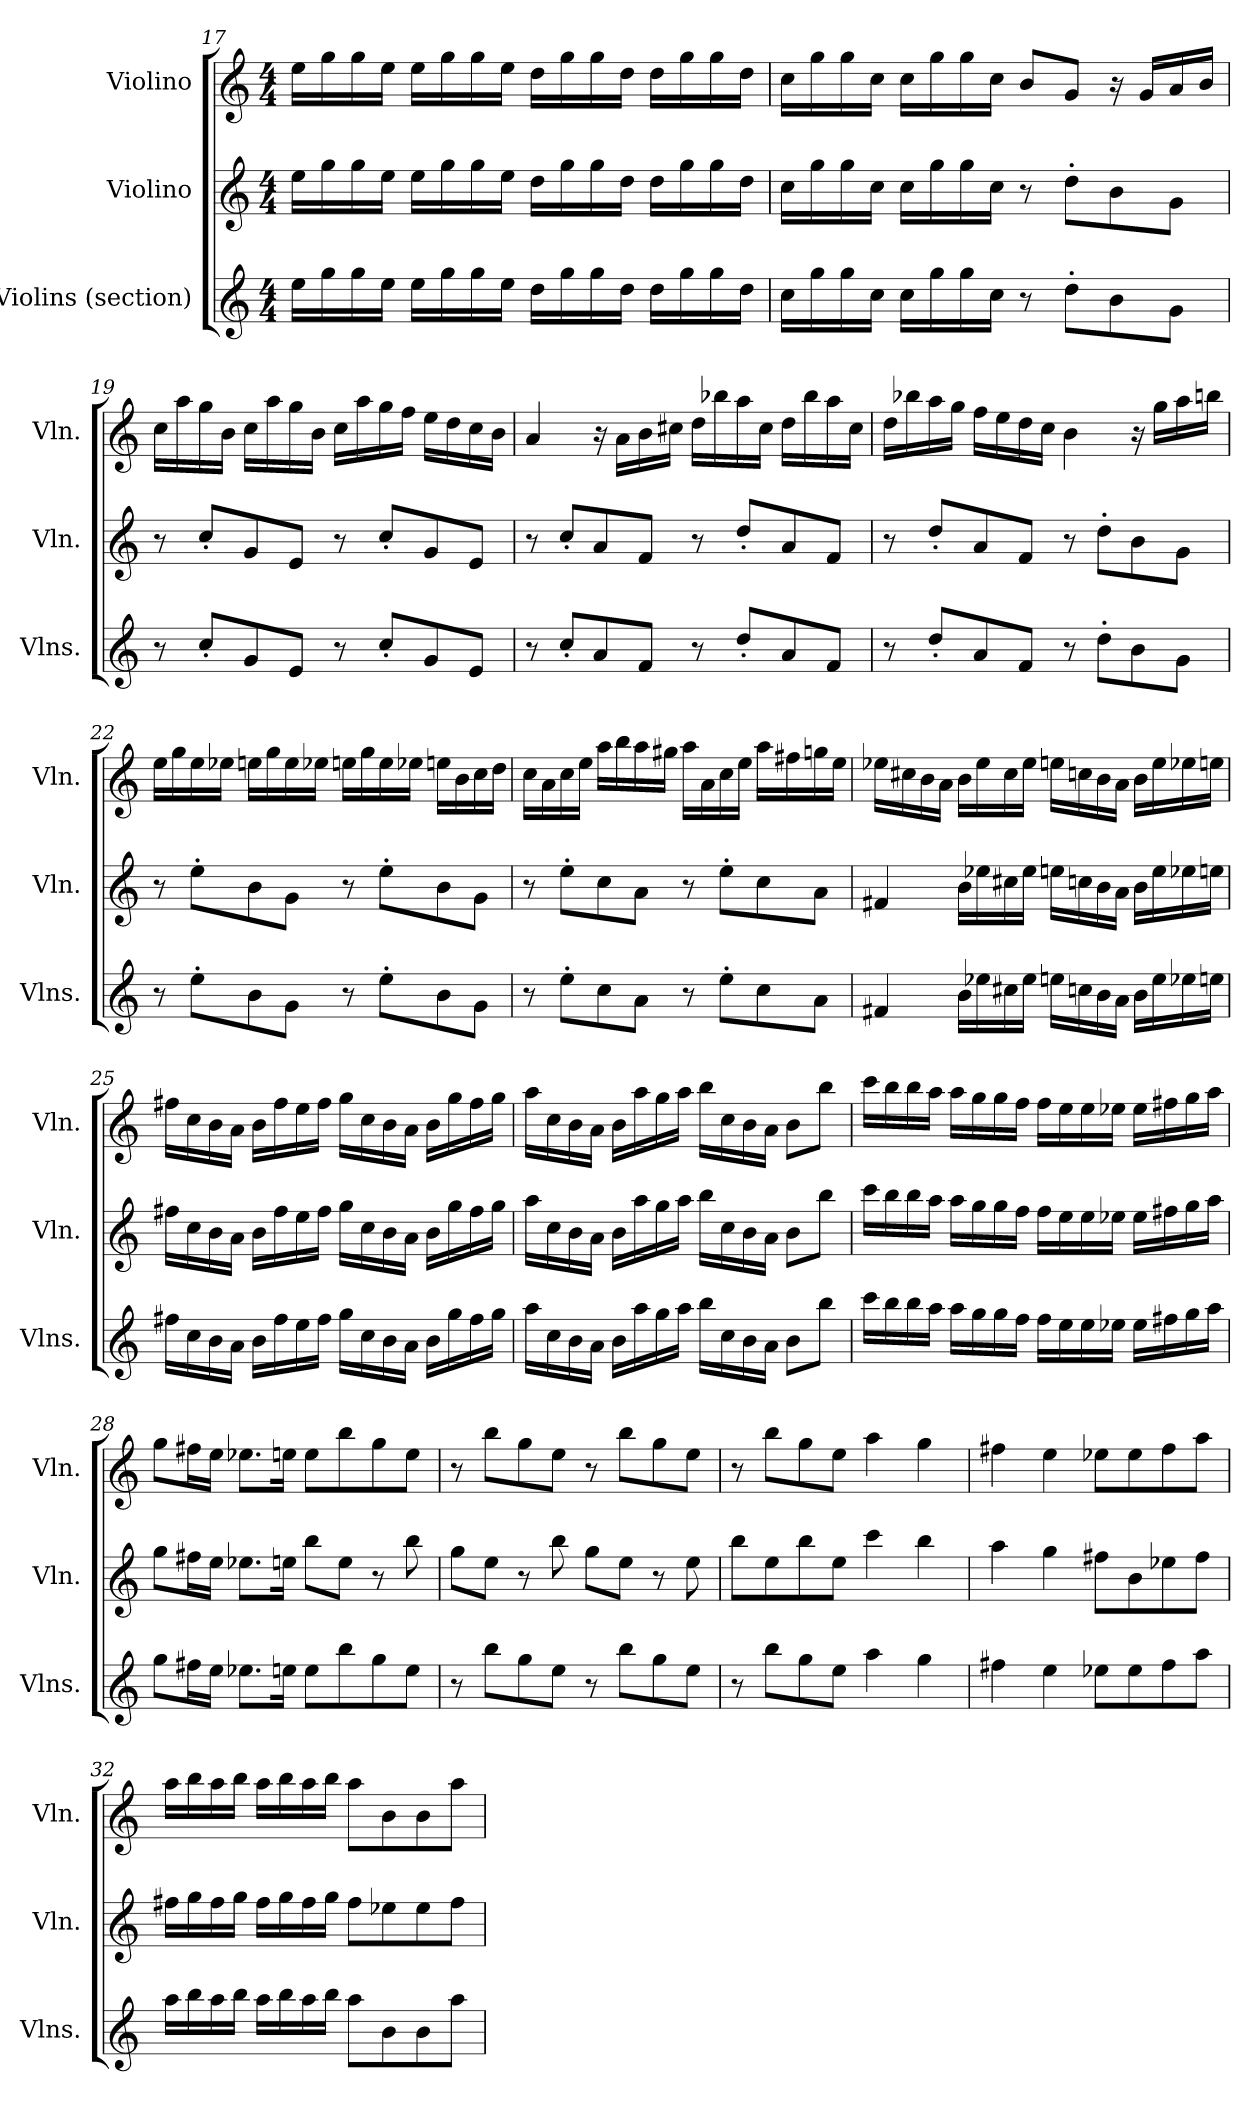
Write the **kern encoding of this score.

**kern	**kern	**kern
*part3	*part2	*part1
*staff3	*staff2	*staff1
*I"Violins (section)	*I"Violino	*I"Violino
*I'Vlns.	*I'Vln.	*I'Vln.
!!LO:PB:g=z
*clefG2	*clefG2	*clefG2
*k[]	*k[]	*k[]
*M4/4	*M4/4	*M4/4
=17	=17	=17
16ee\LL	16ee\LL	16ee\LL
16gg\	16gg\	16gg\
16gg\	16gg\	16gg\
16ee\JJ	16ee\JJ	16ee\JJ
16ee\LL	16ee\LL	16ee\LL
16gg\	16gg\	16gg\
16gg\	16gg\	16gg\
16ee\JJ	16ee\JJ	16ee\JJ
16dd\LL	16dd\LL	16dd\LL
16gg\	16gg\	16gg\
16gg\	16gg\	16gg\
16dd\JJ	16dd\JJ	16dd\JJ
16dd\LL	16dd\LL	16dd\LL
16gg\	16gg\	16gg\
16gg\	16gg\	16gg\
16dd\JJ	16dd\JJ	16dd\JJ
=18	=18	=18
16cc\LL	16cc\LL	16cc\LL
16gg\	16gg\	16gg\
16gg\	16gg\	16gg\
16cc\JJ	16cc\JJ	16cc\JJ
16cc\LL	16cc\LL	16cc\LL
16gg\	16gg\	16gg\
16gg\	16gg\	16gg\
16cc\JJ	16cc\JJ	16cc\JJ
8r	8r	8b/L
8dd'\L	8dd'\L	8g/J
8b\	8b\	16r
.	.	16g/LL
8g\J	8g\J	16a/
.	.	16b/JJ
!!LO:LB:g=z
=19	=19	=19
8r	8r	16cc\LL
.	.	16aa\
8cc'/L	8cc'/L	16gg\
.	.	16b\JJ
8g/	8g/	16cc\LL
.	.	16aa\
8e/J	8e/J	16gg\
.	.	16b\JJ
8r	8r	16cc\LL
.	.	16aa\
8cc'/L	8cc'/L	16gg\
.	.	16ff\JJ
8g/	8g/	16ee\LL
.	.	16dd\
8e/J	8e/J	16cc\
.	.	16b\JJ
=20	=20	=20
8r	8r	4a/
8cc'/L	8cc'/L	.
8a/	8a/	16r
.	.	16a\LL
8f/J	8f/J	16b\
.	.	16cc#X\JJ
8r	8r	16dd\LL
.	.	16bb-X\
8dd'/L	8dd'/L	16aa\
.	.	16cc#\JJ
8a/	8a/	16dd\LL
.	.	16bb-\
8f/J	8f/J	16aa\
.	.	16cc#\JJ
!!LO:LB:g=z
=21	=21	=21
8r	8r	16dd\LL
.	.	16bb-X\
8dd'/L	8dd'/L	16aa\
.	.	16gg\JJ
8a/	8a/	16ff\LL
.	.	16ee\
8f/J	8f/J	16dd\
.	.	16cc\JJ
8r	8r	4b\
8dd'\L	8dd'\L	.
8b\	8b\	16r
.	.	16gg\LL
8g\J	8g\J	16aa\
.	.	16bbn\JJ
=22	=22	=22
8r	8r	16ee\LL
.	.	16gg\
8ee'\L	8ee'\L	16ee\
.	.	16ee-X\JJ
8b\	8b\	16een\LL
.	.	16gg\
8g\J	8g\J	16ee\
.	.	16ee-X\JJ
8r	8r	16een\LL
.	.	16gg\
8ee'\L	8ee'\L	16ee\
.	.	16ee-X\JJ
8b\	8b\	16een\LL
.	.	16b\
8g\J	8g\J	16cc\
.	.	16dd\JJ
!!LO:LB:g=z
=23	=23	=23
8r	8r	16cc\LL
.	.	16a\
8ee'\L	8ee'\L	16cc\
.	.	16ee\JJ
8cc\	8cc\	16aa\LL
.	.	16bb\
8a\J	8a\J	16aa\
.	.	16gg#X\JJ
8r	8r	16aa\LL
.	.	16a\
8ee'\L	8ee'\L	16cc\
.	.	16ee\JJ
8cc\	8cc\	16aa\LL
.	.	16ff#X\
8a\J	8a\J	16ggn\
.	.	16ee\JJ
=24	=24	=24
4f#X/	4f#X/	16ee-X\LL
.	.	16cc#X\
.	.	16b\
.	.	16a\JJ
16b\LL	16b\LL	16b\LL
16ee-X\	16ee-X\	16ee-\
16cc#X\	16cc#X\	16cc#\
16ee-\JJ	16ee-\JJ	16ee-\JJ
16een\LL	16een\LL	16een\LL
16ccn\	16ccn\	16ccn\
16b\	16b\	16b\
16a\JJ	16a\JJ	16a\JJ
16b\LL	16b\LL	16b\LL
16ee\	16ee\	16ee\
16ee-X\	16ee-X\	16ee-X\
16een\JJ	16een\JJ	16een\JJ
!!LO:LB:g=z
=25	=25	=25
16ff#X\LL	16ff#X\LL	16ff#X\LL
16cc\	16cc\	16cc\
16b\	16b\	16b\
16a\JJ	16a\JJ	16a\JJ
16b\LL	16b\LL	16b\LL
16ff#\	16ff#\	16ff#\
16ee\	16ee\	16ee\
16ff#\JJ	16ff#\JJ	16ff#\JJ
16gg\LL	16gg\LL	16gg\LL
16cc\	16cc\	16cc\
16b\	16b\	16b\
16a\JJ	16a\JJ	16a\JJ
16b\LL	16b\LL	16b\LL
16gg\	16gg\	16gg\
16ff#\	16ff#\	16ff#\
16gg\JJ	16gg\JJ	16gg\JJ
=26	=26	=26
16aa\LL	16aa\LL	16aa\LL
16cc\	16cc\	16cc\
16b\	16b\	16b\
16a\JJ	16a\JJ	16a\JJ
16b\LL	16b\LL	16b\LL
16aa\	16aa\	16aa\
16gg\	16gg\	16gg\
16aa\JJ	16aa\JJ	16aa\JJ
16bb\LL	16bb\LL	16bb\LL
16cc\	16cc\	16cc\
16b\	16b\	16b\
16a\JJ	16a\JJ	16a\JJ
8b\L	8b\L	8b\L
8bb\J	8bb\J	8bb\J
!!LO:PB:g=z
=27	=27	=27
16ccc\LL	16ccc\LL	16ccc\LL
16bb\	16bb\	16bb\
16bb\	16bb\	16bb\
16aa\JJ	16aa\JJ	16aa\JJ
16aa\LL	16aa\LL	16aa\LL
16gg\	16gg\	16gg\
16gg\	16gg\	16gg\
16ff\JJ	16ff\JJ	16ff\JJ
16ff\LL	16ff\LL	16ff\LL
16ee\	16ee\	16ee\
16ee\	16ee\	16ee\
16ee-X\JJ	16ee-X\JJ	16ee-X\JJ
16ee-\LL	16ee-\LL	16ee-\LL
16ff#X\	16ff#X\	16ff#X\
16gg\	16gg\	16gg\
16aa\JJ	16aa\JJ	16aa\JJ
=28	=28	=28
8gg\L	8gg\L	8gg\L
16ff#X\L	16ff#X\L	16ff#X\L
16ee\JJ	16ee\JJ	16ee\JJ
8.ee-X\L	8.ee-X\L	8.ee-X\L
16een\Jk	16een\Jk	16een\Jk
8ee\L	8bb\L	8ee\L
8bb\	8ee\J	8bb\
8gg\	8r	8gg\
8ee\J	8bb\	8ee\J
=29	=29	=29
8r	8gg\L	8r
8bb\L	8ee\J	8bb\L
8gg\	8r	8gg\
8ee\J	8bb\	8ee\J
8r	8gg\L	8r
8bb\L	8ee\J	8bb\L
8gg\	8r	8gg\
8ee\J	8ee\	8ee\J
!!LO:LB:g=z
=30	=30	=30
8r	8bb\L	8r
8bb\L	8ee\	8bb\L
8gg\	8bb\	8gg\
8ee\J	8ee\J	8ee\J
4aa\	4ccc\	4aa\
4gg\	4bb\	4gg\
=31	=31	=31
4ff#X\	4aa\	4ff#X\
4ee\	4gg\	4ee\
8ee-X\L	8ff#X\L	8ee-X\L
8ee-\	8b\	8ee-\
8ff#\	8ee-X\	8ff#\
8aa\J	8ff#\J	8aa\J
=32	=32	=32
16aa\LL	16ff#X\LL	16aa\LL
16bb\	16gg\	16bb\
16aa\	16ff#\	16aa\
16bb\JJ	16gg\JJ	16bb\JJ
16aa\LL	16ff#\LL	16aa\LL
16bb\	16gg\	16bb\
16aa\	16ff#\	16aa\
16bb\JJ	16gg\JJ	16bb\JJ
8aa\L	8ff#\L	8aa\L
8b\	8ee-X\	8b\
8b\	8ee-\	8b\
8aa\J	8ff#\J	8aa\J
=	=	=
*-	*-	*-
